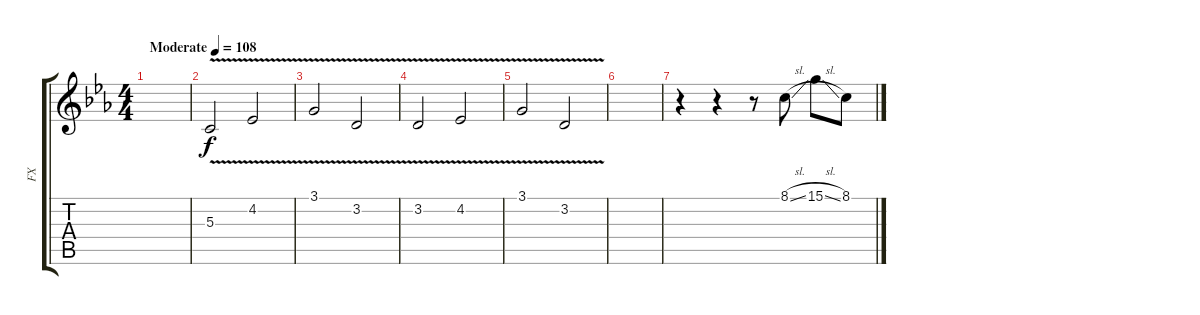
\track ("FX" "FX") {instrument celesta}
\staff {score tabs}
\tuning (E4 B3 G3 D3 A2 E2) {hide}
\ts (4 4)
\tempo (108 "Moderate")
\clef g2
\ks cminor
|
5.3{v}.2 4.2{v}.2 |
3.1{v}.2 3.2{v}.2 |
3.2{v}.2 4.2{v}.2 |
3.1{v}.2 3.2{v}.2 |
|
r.4 r.4 r.8 8.1{sl}.8 15.1{sl}.8 8.1.8
